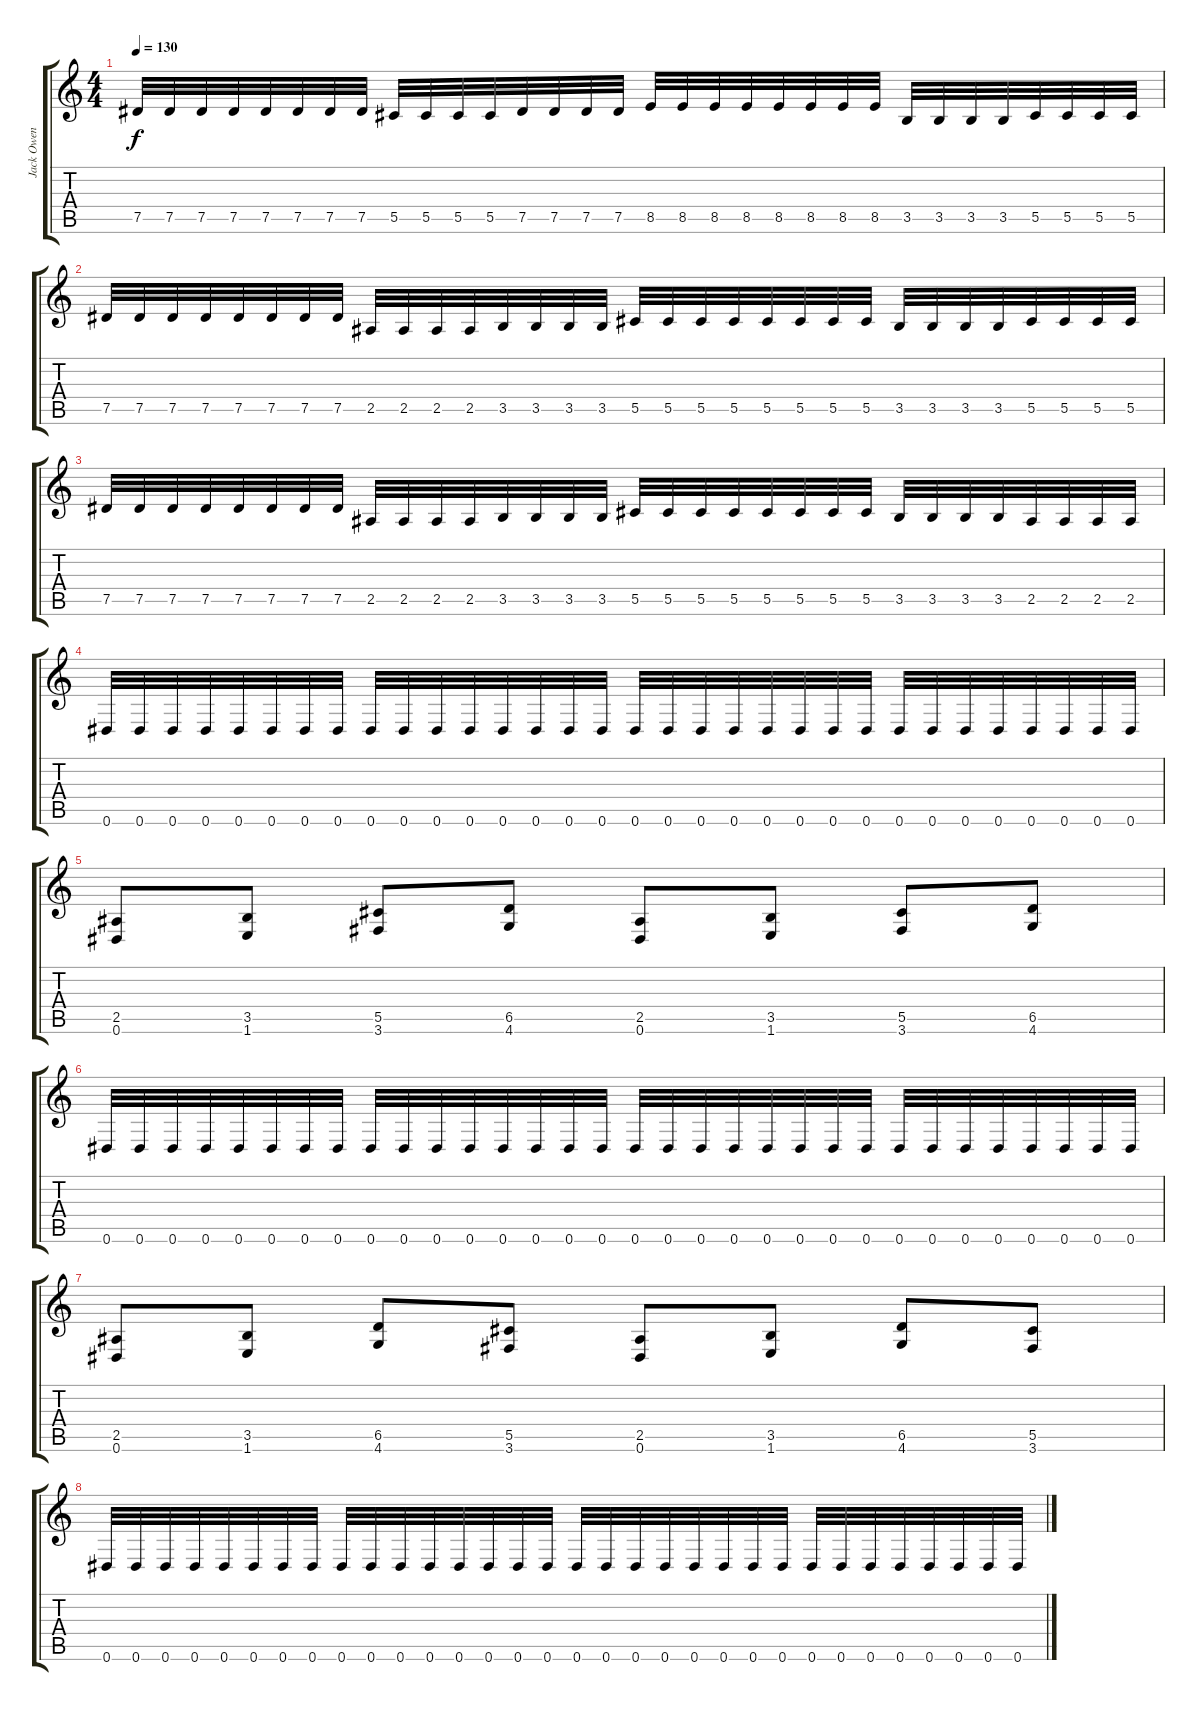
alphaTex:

\track ("Jack Owen" "Jack Owen") {instrument distortionguitar}
\staff {score tabs}
\tuning (Eb4 Bb3 Gb3 Db3 Ab2 Eb2) {hide}
\ts (4 4)
\tempo 130
\clef g2
\ks c
7.5.32{dy f} 7.5.32 7.5.32 7.5.32 7.5.32 7.5.32 7.5.32 7.5.32 5.5.32 5.5.32 5.5.32 5.5.32 7.5.32 7.5.32 7.5.32 7.5.32 8.5.32 8.5.32 8.5.32 8.5.32 8.5.32 8.5.32 8.5.32 8.5.32 3.5.32 3.5.32 3.5.32 3.5.32 5.5.32 5.5.32 5.5.32 5.5.32 |
7.5.32 7.5.32 7.5.32 7.5.32 7.5.32 7.5.32 7.5.32 7.5.32 2.5.32 2.5.32 2.5.32 2.5.32 3.5.32 3.5.32 3.5.32 3.5.32 5.5.32 5.5.32 5.5.32 5.5.32 5.5.32 5.5.32 5.5.32 5.5.32 3.5.32 3.5.32 3.5.32 3.5.32 5.5.32 5.5.32 5.5.32 5.5.32 |
7.5.32 7.5.32 7.5.32 7.5.32 7.5.32 7.5.32 7.5.32 7.5.32 2.5.32 2.5.32 2.5.32 2.5.32 3.5.32 3.5.32 3.5.32 3.5.32 5.5.32 5.5.32 5.5.32 5.5.32 5.5.32 5.5.32 5.5.32 5.5.32 3.5.32 3.5.32 3.5.32 3.5.32 2.5.32 2.5.32 2.5.32 2.5.32 |
0.6.32 0.6.32 0.6.32 0.6.32 0.6.32 0.6.32 0.6.32 0.6.32 0.6.32 0.6.32 0.6.32 0.6.32 0.6.32 0.6.32 0.6.32 0.6.32 0.6.32 0.6.32 0.6.32 0.6.32 0.6.32 0.6.32 0.6.32 0.6.32 0.6.32 0.6.32 0.6.32 0.6.32 0.6.32 0.6.32 0.6.32 0.6.32 |
(2.5 0.6).8 (3.5 1.6).8 (5.5 3.6).8 (6.5 4.6).8 (2.5 0.6).8 (3.5 1.6).8 (5.5 3.6).8 (6.5 4.6).8 |
0.6.32 0.6.32 0.6.32 0.6.32 0.6.32 0.6.32 0.6.32 0.6.32 0.6.32 0.6.32 0.6.32 0.6.32 0.6.32 0.6.32 0.6.32 0.6.32 0.6.32 0.6.32 0.6.32 0.6.32 0.6.32 0.6.32 0.6.32 0.6.32 0.6.32 0.6.32 0.6.32 0.6.32 0.6.32 0.6.32 0.6.32 0.6.32 |
(2.5 0.6).8 (3.5 1.6).8 (6.5 4.6).8 (5.5 3.6).8 (2.5 0.6).8 (3.5 1.6).8 (6.5 4.6).8 (5.5 3.6).8 |
0.6.32 0.6.32 0.6.32 0.6.32 0.6.32 0.6.32 0.6.32 0.6.32 0.6.32 0.6.32 0.6.32 0.6.32 0.6.32 0.6.32 0.6.32 0.6.32 0.6.32 0.6.32 0.6.32 0.6.32 0.6.32 0.6.32 0.6.32 0.6.32 0.6.32 0.6.32 0.6.32 0.6.32 0.6.32 0.6.32 0.6.32 0.6.32
